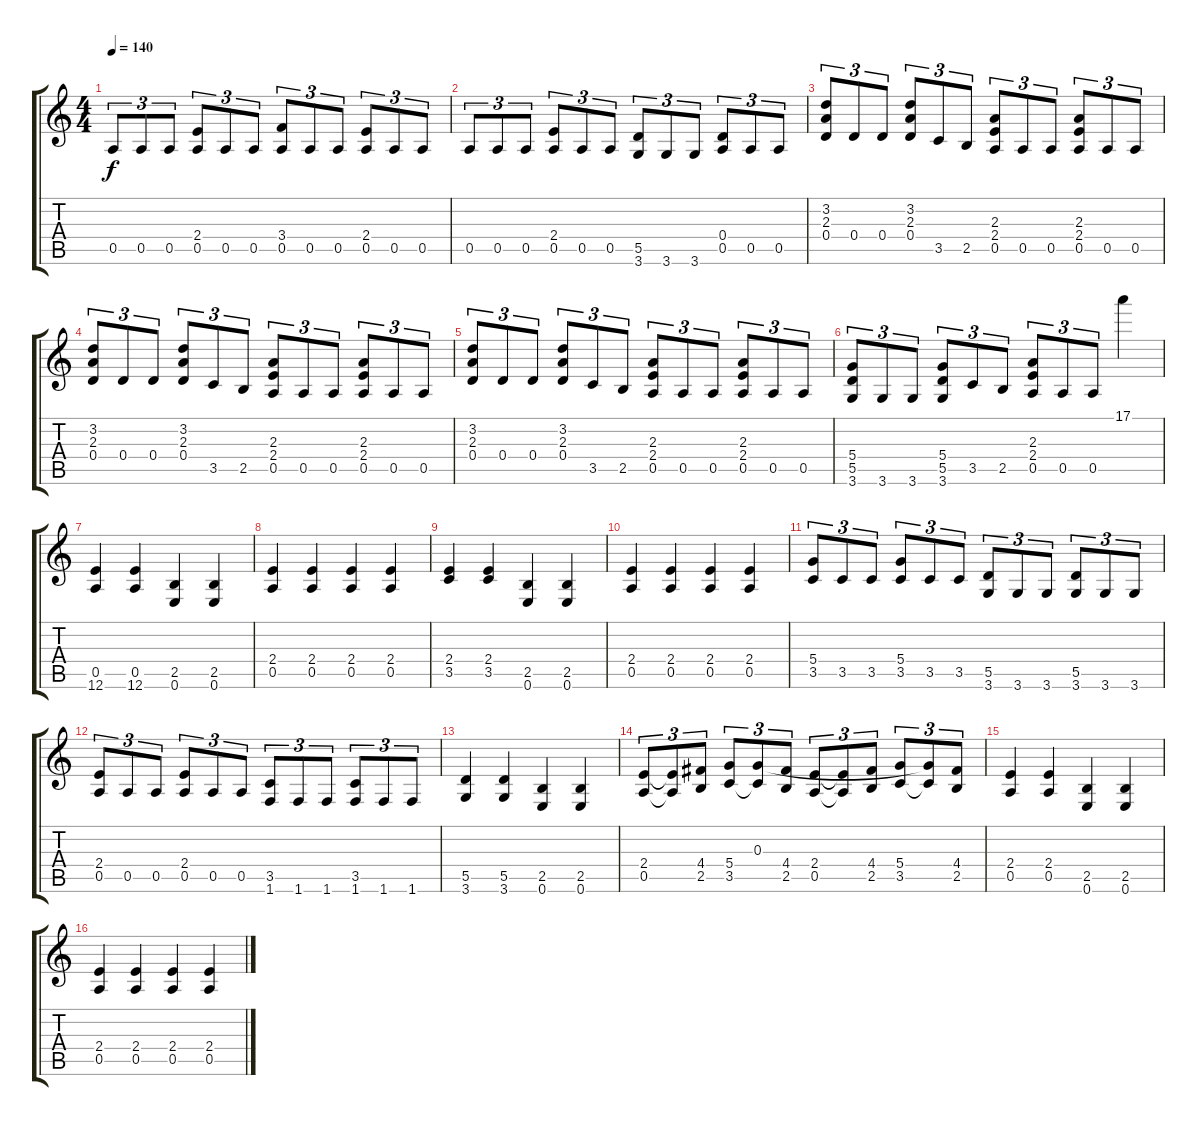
\track "" {instrument distortionguitar}
\staff {score tabs}
\tuning (E4 B3 G3 D3 A2 E2) {hide}
\ts (4 4)
\tempo 140
\clef g2
\ks c
0.5.8{tu (3 2) dy f} 0.5.8{tu (3 2)} 0.5.8{tu (3 2)} (2.4 0.5).8{tu (3 2)} 0.5.8{tu (3 2)} 0.5.8{tu (3 2)} (3.4 0.5).8{tu (3 2)} 0.5.8{tu (3 2)} 0.5.8{tu (3 2)} (2.4 0.5).8{tu (3 2)} 0.5.8{tu (3 2)} 0.5.8{tu (3 2)} |
0.5.8{tu (3 2)} 0.5.8{tu (3 2)} 0.5.8{tu (3 2)} (2.4 0.5).8{tu (3 2)} 0.5.8{tu (3 2)} 0.5.8{tu (3 2)} (5.5 3.6).8{tu (3 2)} 3.6.8{tu (3 2)} 3.6.8{tu (3 2)} (0.4 0.5).8{tu (3 2)} 0.5.8{tu (3 2)} 0.5.8{tu (3 2)} |
(3.2 2.3 0.4).8{tu (3 2)} 0.4.8{tu (3 2)} 0.4.8{tu (3 2)} (3.2 2.3 0.4).8{tu (3 2)} 3.5.8{tu (3 2)} 2.5.8{tu (3 2)} (2.3 2.4 0.5).8{tu (3 2)} 0.5.8{tu (3 2)} 0.5.8{tu (3 2)} (2.3 2.4 0.5).8{tu (3 2)} 0.5.8{tu (3 2)} 0.5.8{tu (3 2)} |
(3.2 2.3 0.4).8{tu (3 2)} 0.4.8{tu (3 2)} 0.4.8{tu (3 2)} (3.2 2.3 0.4).8{tu (3 2)} 3.5.8{tu (3 2)} 2.5.8{tu (3 2)} (2.3 2.4 0.5).8{tu (3 2)} 0.5.8{tu (3 2)} 0.5.8{tu (3 2)} (2.3 2.4 0.5).8{tu (3 2)} 0.5.8{tu (3 2)} 0.5.8{tu (3 2)} |
(3.2 2.3 0.4).8{tu (3 2)} 0.4.8{tu (3 2)} 0.4.8{tu (3 2)} (3.2 2.3 0.4).8{tu (3 2)} 3.5.8{tu (3 2)} 2.5.8{tu (3 2)} (2.3 2.4 0.5).8{tu (3 2)} 0.5.8{tu (3 2)} 0.5.8{tu (3 2)} (2.3 2.4 0.5).8{tu (3 2)} 0.5.8{tu (3 2)} 0.5.8{tu (3 2)} |
(5.4 5.5 3.6).8{tu (3 2)} 3.6.8{tu (3 2)} 3.6.8{tu (3 2)} (5.4 5.5 3.6).8{tu (3 2)} 3.5.8{tu (3 2)} 2.5.8{tu (3 2)} (2.3 2.4 0.5).8{tu (3 2)} 0.5.8{tu (3 2)} 0.5.8{tu (3 2)} 17.1.4 |
(0.5 12.6).4 (0.5 12.6).4 (2.5 0.6).4 (2.5 0.6).4 |
(2.4 0.5).4 (2.4 0.5).4 (2.4 0.5).4 (2.4 0.5).4 |
(2.4 3.5).4 (2.4 3.5).4 (2.5 0.6).4 (2.5 0.6).4 |
(2.4 0.5).4 (2.4 0.5).4 (2.4 0.5).4 (2.4 0.5).4 |
(5.4 3.5).8{tu (3 2)} 3.5.8{tu (3 2)} 3.5.8{tu (3 2)} (5.4 3.5).8{tu (3 2)} 3.5.8{tu (3 2)} 3.5.8{tu (3 2)} (5.5 3.6).8{tu (3 2)} 3.6.8{tu (3 2)} 3.6.8{tu (3 2)} (5.5 3.6).8{tu (3 2)} 3.6.8{tu (3 2)} 3.6.8{tu (3 2)} |
(2.4 0.5).8{tu (3 2)} 0.5.8{tu (3 2)} 0.5.8{tu (3 2)} (2.4 0.5).8{tu (3 2)} 0.5.8{tu (3 2)} 0.5.8{tu (3 2)} (3.5 1.6).8{tu (3 2)} 1.6.8{tu (3 2)} 1.6.8{tu (3 2)} (3.5 1.6).8{tu (3 2)} 1.6.8{tu (3 2)} 1.6.8{tu (3 2)} |
(5.5 3.6).4 (5.5 3.6).4 (2.5 0.6).4 (2.5 0.6).4 |
(2.4 0.5).8{tu (3 2)} (2.4{t} 0.5{t}).8{tu (3 2)} (4.4 2.5).8{tu (3 2)} (5.4 3.5).8{tu (3 2)} (0.3 3.5{t}).8{tu (3 2)} (4.4 2.5).8{tu (3 2)} (2.4 0.5).8{tu (3 2)} (2.4{t} 0.5{t}).8{tu (3 2)} (4.4 2.5).8{tu (3 2)} (5.4 3.5).8{tu (3 2)} (0.3{t} 3.5{t}).8{tu (3 2)} (4.4 2.5).8{tu (3 2)} |
(2.4 0.5).4 (2.4 0.5).4 (2.5 0.6).4 (2.5 0.6).4 |
(2.4 0.5).4 (2.4 0.5).4 (2.4 0.5).4 (2.4 0.5).4
